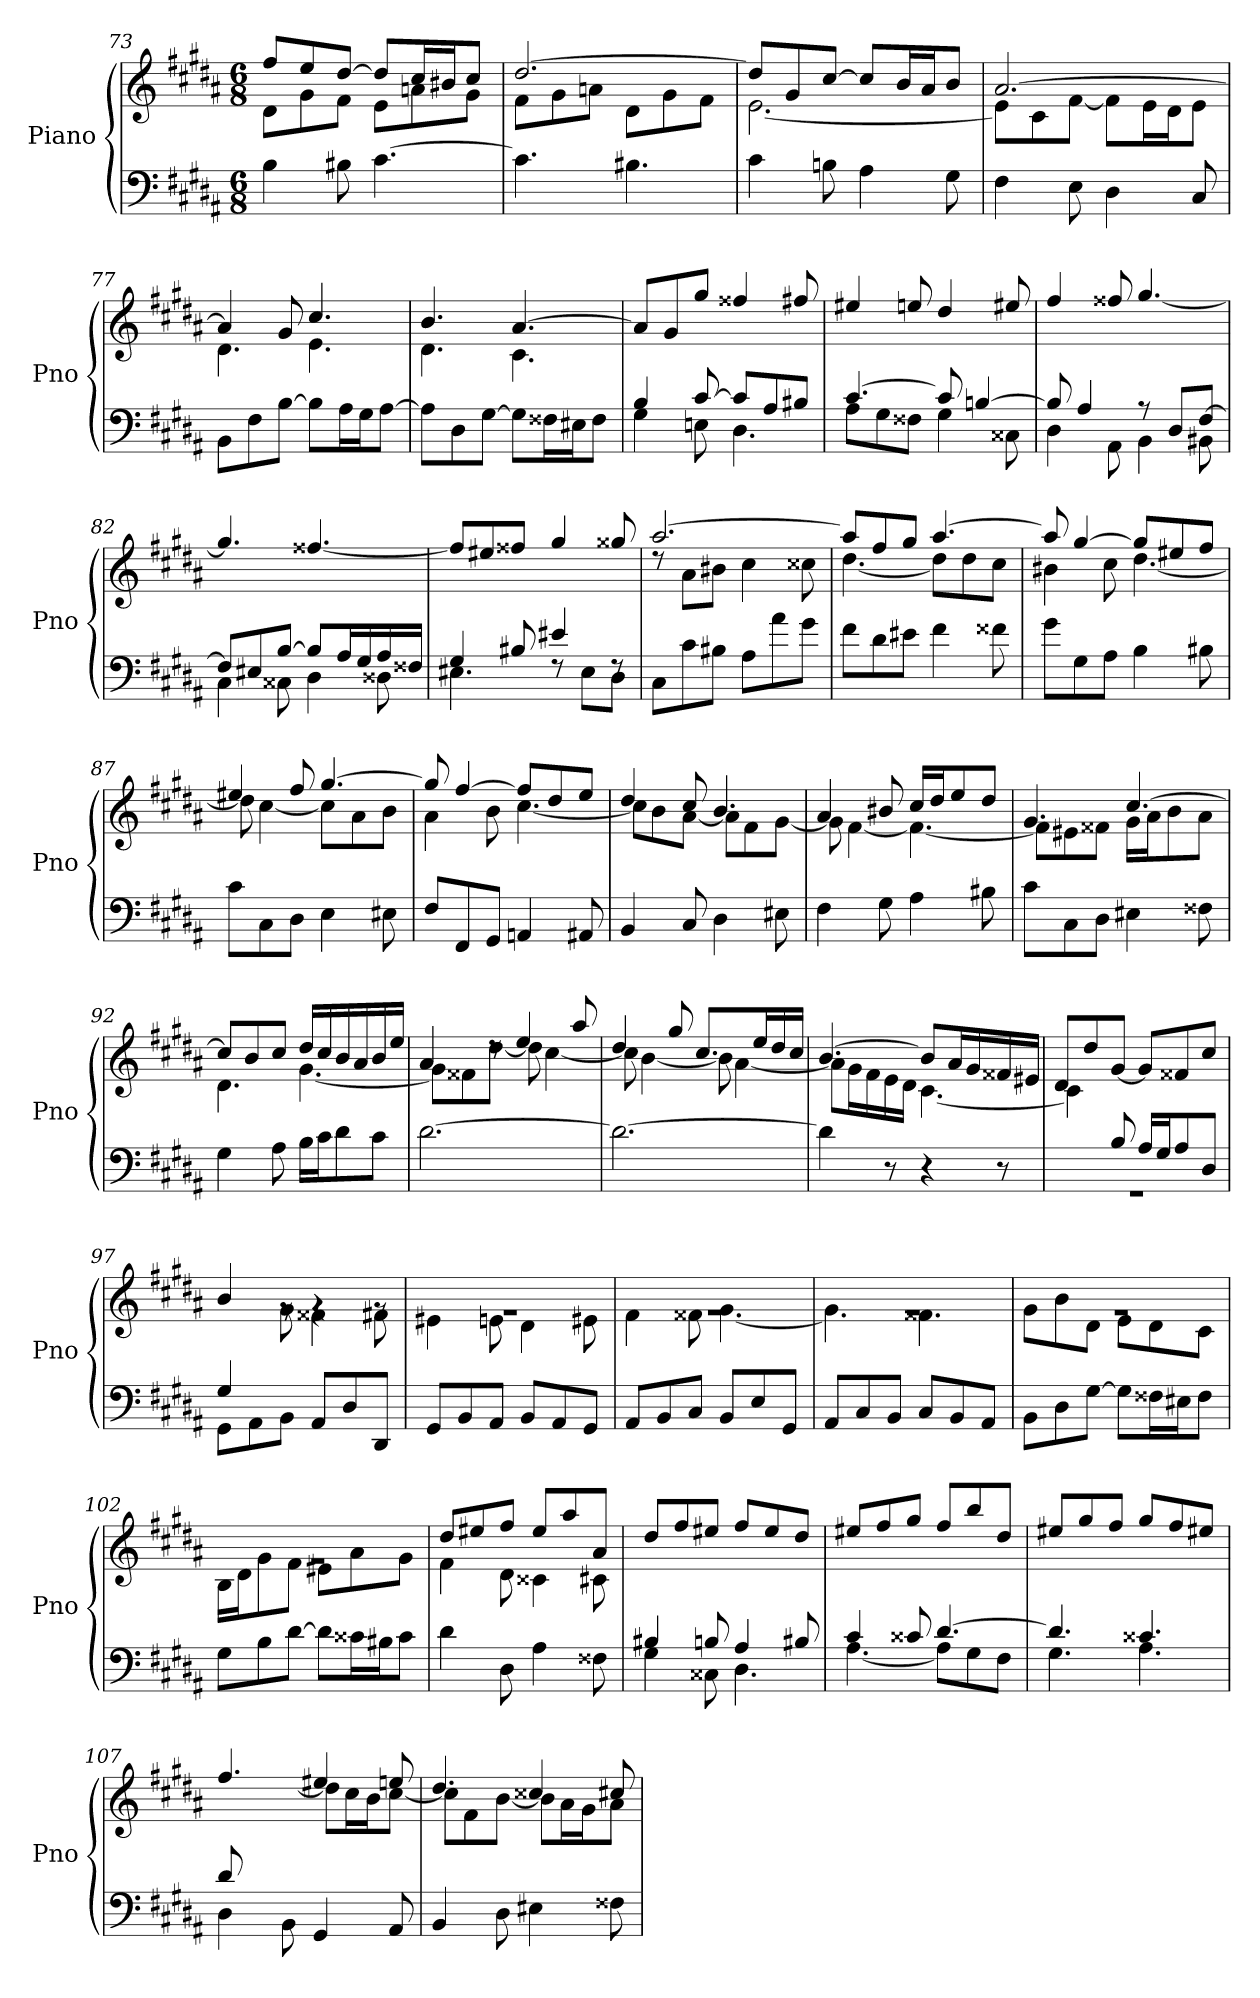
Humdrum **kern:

**kern	**kern
*part1	*part1
*staff2	*staff1
*I"Piano	*
*I'Pno	*
*clefF4	*clefG2
*k[f#c#g#d#a#]	*k[f#c#g#d#a#]
*M6/8	*M6/8
=73	=73
*	*^
4B\	8ff#/L	8d#\L
.	8ee/	8g#\
8B#X\	[8dd#/J	8f#\J
[4.c#\	8dd#/L]	8e\L
.	16cc#/L	8an\
.	16b#X/J	.
.	8cc#/J	8g#\J
=74	=74	=74
4.c#\]	[2.dd#/	8f#\L
.	.	8g#\
.	.	8an\J
4.B#X\	.	8d#\L
.	.	8g#\
.	.	8f#\J
=75	=75	=75
4c#\	8dd#/L]	[2.e\
.	8g#/	.
8Bn\	[8cc#/J	.
4A#\	8cc#/L]	.
.	16b/L	.
.	16a#/J	.
8G#\	8b/J	.
!!LO:LB:g=z	!!
=76	=76	=76
4F#\	[2.a#/	8e\L]
.	.	8c#\
8E\	.	[8f#\J
4D#\	.	8f#\L]
.	.	16e\L
.	.	16d#\J
8C#/	.	8e\J
=77	=77	=77
8BB\L	4a#/]	4.d#\
8F#\	.	.
[8B\J	8g#/	.
8B\L]	4.cc#/	4.e\
16A#\L	.	.
16G#\J	.	.
[8A#\J	.	.
=78	=78	=78
8A#\L]	4.b/	4.d#\
8D#\	.	.
[8G#\J	.	.
8G#\L]	[4.a#/	4.c#\
16F##X\L	.	.
16E#X\J	.	.
8F##\J	.	.
*	*v	*v
=79	=79
*^	*
4B/	4G#\	8a#/L]
.	.	8g#/
[8c#/	8En\	8gg#/J
8c#/L]	4.D#\	4ff##X/
8A#/	.	.
8B#X/J	.	8ff#X/
=80	=80	=80
[4.c#/	8A#\L	4ee#X/
.	8G#\	.
.	8F##X\J	8een/
8c#/]	4G#\	4dd#/
[4Bn/	.	.
.	8C##X\	8ee#X/
!!LO:LB:g=z
=81	=81	=81
8B/]	4D#\	4ff#/
4A#/	.	.
.	8AA#\	8ff##X/
8r	4BB\	[4.gg#/
8D#/L	.	.
[8F#/J	8BB#X\	.
=82	=82	=82
8F#/L]	4C#\	4.gg#/]
8E#X/	.	.
[8B/J	8C##X\	.
8B/L]	4D#\	[4.ff##X/
16A#/L	.	.
16G#/	.	.
16A#/	8D##X\	.
16F##X/JJ	.	.
=83	=83	=83
4G#/	4.E#X\	8ff##/L]
.	.	8ee#X/
8B#X/	.	8ff##X/J
4e#X/	8rF	4gg#/
.	8E#\L	.
8rF	8D#\J	8gg##X/
*v	*v	*
=84	=84
*	*^
8C#\L	[2.aa#/	8rdd
8c#\	.	8a#\L
8B#X\J	.	8b#X\J
8A#\L	.	4cc#\
8a#\	.	.
8g#\J	.	8cc##X\
=85	=85	=85
8f#\L	8aa#/L]	[4.dd#\
8d#\	8ff#/	.
8e#X\J	8gg#/J	.
4f#\	[4.aa#/	8dd#\L]
.	.	8dd#\
8f##X\	.	8cc#\J
!!LO:LB:g=z	!!
=86	=86	=86
8g#\L	8aa#/]	4b#X\
8G#\	[4gg#/	.
8A#\J	.	8cc#\
4B\	8gg#/L]	[4.dd#\
.	8ee#X/	.
8B#X\	8ff#/J	.
=87	=87	=87
8c#\L	4ee#X/	8dd#\]
8C#\	.	[4cc#\
8D#\J	8ff#/	.
4E\	[4.gg#/	8cc#\L]
.	.	8a#\
8E#X\	.	8b\J
=88	=88	=88
8F#/L	8gg#/]	4a#\
8FF#/	[4ff#/	.
8GG#/J	.	8b\
4AAn/	8ff#/L]	[4.cc#\
.	8dd#/	.
8AA#X/	8ee/J	.
=89	=89	=89
4BB/	4dd#/	8cc#\L]
.	.	8b\
8C#/	8cc#/	[8a#\J
4D#\	4.b/	8a#\L]
.	.	8f#\
8E#X\	.	[8g#\J
=90	=90	=90
4F#\	4a#/	8g#\]
.	.	[4f#\
8G#\	8b#X/	.
4A#\	16cc#/LL	4.f#\_
.	16dd#/J	.
.	8ee/	.
8B#X\	8dd#/J	.
!!LO:PB:g=z	!!
=91	=91	=91
8c#\L	4.g#/	8f#\L]
8C#\	.	8e#X\
8D#\J	.	8f##X\J
4E#X\	[4.cc#/	16g#\LL
.	.	16a#\J
.	.	8b\
8F##X\	.	8a#\J
=92	=92	=92
4G#\	8cc#/L]	4.d#\
.	8b/	.
8A#\	8cc#/J	.
16B\LL	16dd#/LL	[4.g#\
16c#\J	16cc#/	.
8d#\	16b/	.
.	16a#/	.
8c#\J	16b/	.
.	16ee/JJ	.
=93	=93	=93
[2.d#\	4a#/	8g#\L]
.	.	8f##X\
.	8rdd	[8dd#\J
.	4ee/	8dd#\]
.	.	[4cc#\
.	8aa#/	.
=94	=94	=94
2.d#\_	4dd#/	8cc#\]
.	.	[4b\
.	8gg#/	.
.	8.cc#/L	8b\]
.	.	[4a#\
.	16ee/L	.
.	16dd#/	.
.	16cc#/JJ	.
!!LO:LB:g=z	!!
=95	=95	=95
4d#\]	[4.b/	8a#\L]
.	.	16g#\L
.	.	16f#\
8r	.	16e\
.	.	16d#\JJ
4r	8b/L]	[4.c#\
.	16a#/L	.
.	16g#/	.
8r	16f##X/	.
.	16e#X/JJ	.
=96	=96	=96
*^	*	*
4ryy	2.rGG	8d#/L	4c#\]
.	.	8dd#/	.
8B/	.	[8g#/J	2ryy
16A#/LL	.	8g#/L]	.
16G#/J	.	.	.
8A#/	.	8f##X/	.
8D#/J	.	8cc#/J	.
=97	=97	=97	=97
4G#/	8GG#\L	4b/	4ryy
.	8AA#\	.	.
2ryy	8BB\J	8rg	8g#\
.	8AA#/L	4rg	4f##X\
.	8D#/	.	.
.	8DD#/J	8rg	8f#X\
*v	*v	*	*
=98	=98	=98
8GG#/L	2.rg	4e#X\
8BB/	.	.
8AA#/J	.	8en\
8BB/L	.	4d#\
8AA#/	.	.
8GG#/J	.	8e#X\
=99	=99	=99
8AA#/L	2.rg	4f#\
8BB/	.	.
8C#/J	.	8f##X\
8BB/L	.	[4.g#\
8E/	.	.
8GG#/J	.	.
=100	=100	=100
8AA#/L	2.rg	4.g#\]
8C#/	.	.
8BB/J	.	.
8C#/L	.	4.f##X\
8BB/	.	.
8AA#/J	.	.
!!LO:LB:g=z	!!
=101	=101	=101
8BB\L	2.rg	8g#\L
8D#\	.	8b\
[8G#\J	.	8d#\J
8G#\L]	.	8e\L
16F##X\L	.	8d#\
16E#X\J	.	.
8F##\J	.	8c#\J
=102	=102	=102
8G#\L	2.rg	16B\LL
.	.	16d#\J
8B\	.	8g#\
[8d#\J	.	8f#\J
8d#\L]	.	8e#X\L
16c##X\L	.	8a#\
16B#X\J	.	.
8c##\J	.	8g#\J
=103	=103	=103
4d#\	8dd#/L	4f#\
.	8ee#X/	.
8D#\	8ff#/J	8d#\
4A#\	8ee#/L	4c##X\
.	8aa#/	.
8F##X\	8a#/J	8c#X\
*	*v	*v
=104	=104
*^	*
4B#X/	4G#\	8dd#/L
.	.	8ff#/
8Bn/	8C##X\	8ee#X/J
4A#/	4.D#\	8ff#/L
.	.	8ee#/
8B#X/	.	8dd#/J
=105	=105	=105
4c#/	[4.A#\	8ee#X/L
.	.	8ff#/
8c##X/	.	8gg#/J
[4.d#/	8A#\L]	8ff#/L
.	8G#\	8bb/
.	8F#\J	8dd#/J
!!LO:LB:g=z
=106	=106	=106
4.d#/]	4.G#\	8ee#X/L
.	.	8gg#/
.	.	8ff#/J
4.c##X/	4.A#\	8gg#/L
.	.	8ff#/
.	.	8ee#X/J
=107	=107	=107
*	*	*^
8d#/L	4D#\	4.ff#/	8ryy
2ryy	.	.	8a#\
.	8BB\	.	[8dd#\J
.	4GG#/	4ee#X/	8dd#\L]
.	.	.	16cc#\L
.	.	.	16b\J
8ryy	8AA#/	8een/	[8cc#\J
*v	*v	*	*
=108	=108	=108
4BB/	4.dd#/	8cc#\L]
.	.	8f#\
8D#\	.	[8b\J
4E#X\	4cc##X/	8b\L]
.	.	16a#\L
.	.	16g#\J
8F##X\	8cc#X/	8a#\J
*	*v	*v
=	=
*-	*-
